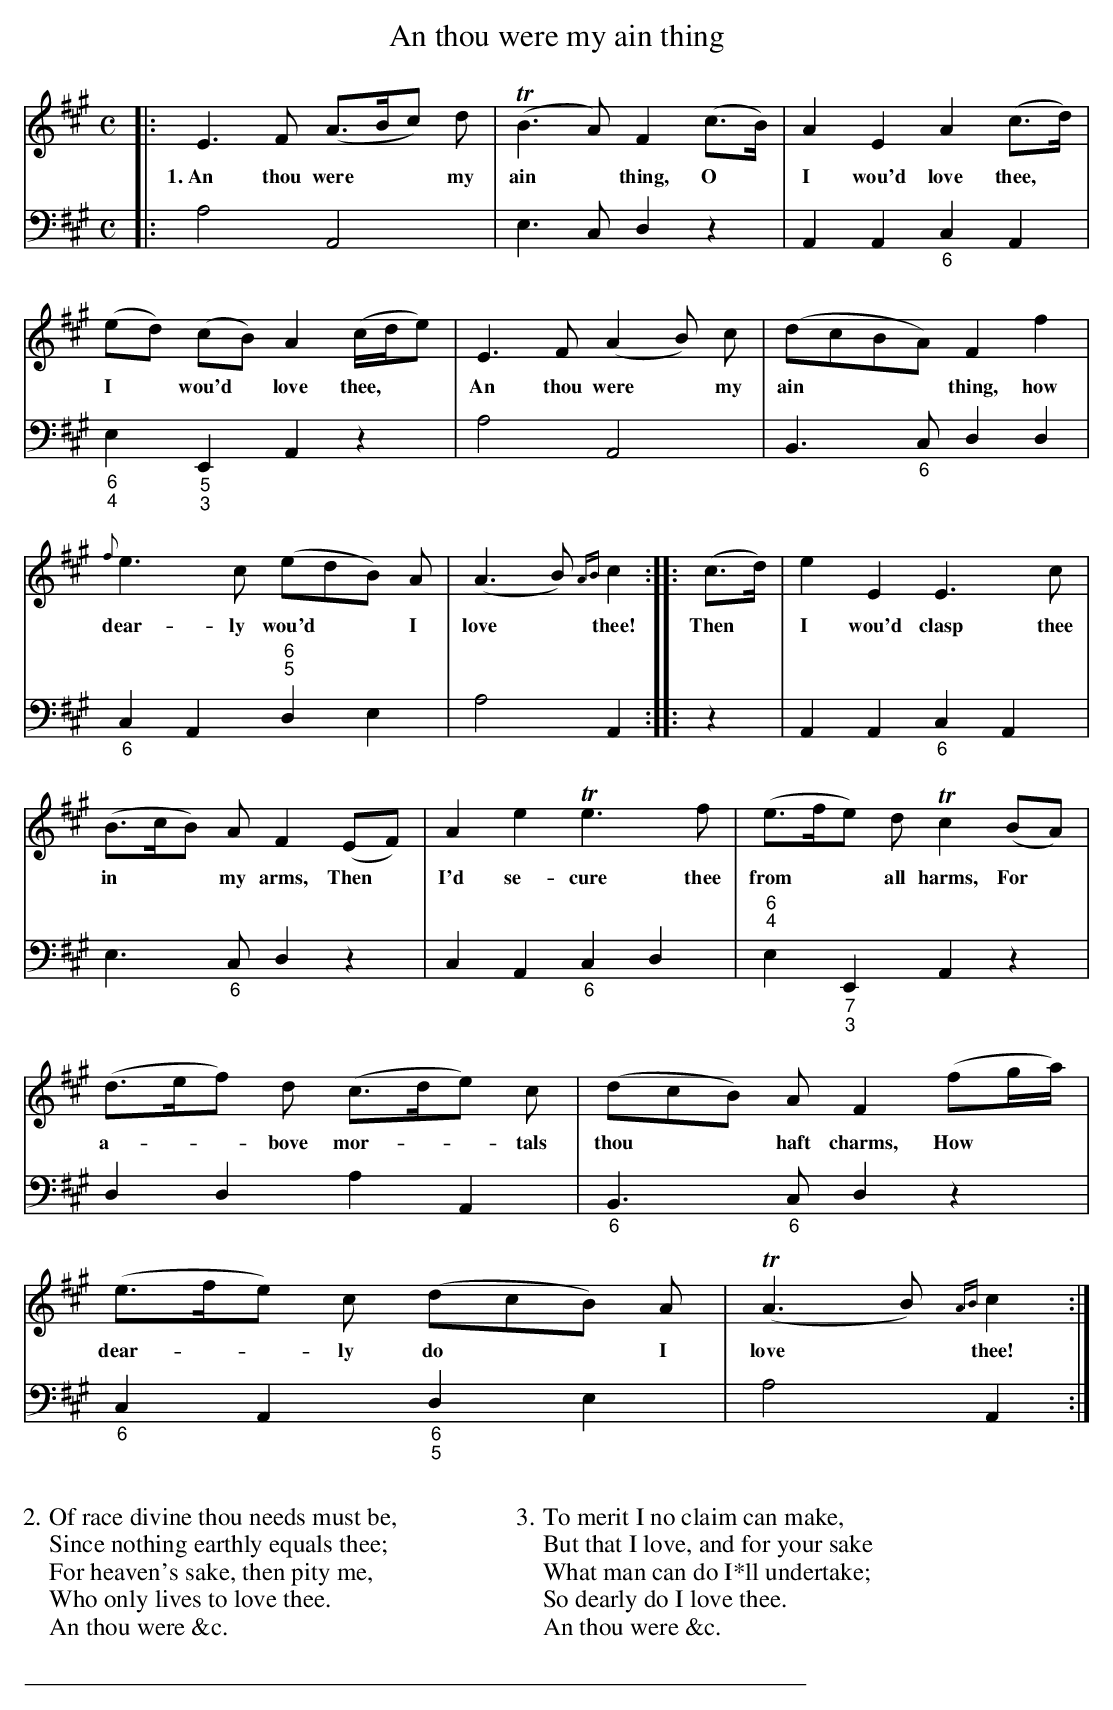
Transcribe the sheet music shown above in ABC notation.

X:1
T: An thou were my ain thing
M: C
L: 1/8
K: A
V: 1 staves=2
|:\
E3 F (A>Bc) d | (TB3 A) F2 (c>B) | A2 E2 A2 (c>d) | (ed) (cB)
w:1.~An thou were** my ain* thing, O* I wou'd love thee,* I* wou'd*
A2 (c/d/e) | E3 F (A2 B) c | (dcBA) F2 f2 | {f}e3 c (edB) A | (A3 B) {AB}c2 ::
w: love thee,** An thou were* my ain*** thing, how dear-ly wou'd** I love* thee!
(c>d) | e2 E2 E3 c | (B>cB) A F2 (EF) | A2 e2 Te3 f | (e>fe) d
w: Then* I wou'd clasp thee in** my arms, Then* I'd se-cure thee from** all
Tc2 (BA) | (d>ef) d (c>de) c | (dcB) A F2 (fg/a/) | (e>fe) c (dcB) A | (TA3 B) {AB}c2 :|
w: harms, For* a-**bove mor-**tals thou** haft charms, How** dear-**ly do** I love* thee!
V: 2 clef=bass middle=d
|:\
a4 A4 | e3 c d2 z2 | A2 A2 "_6"c2 A2 | "_6;4"e2 "_5;3"E2
A2 z2 | a4 A4 | B3 "_6"c d2 d2 | "_6"c2 A2 "6;5"d2 e2 | a4 A2 ::
z2 | A2 A2 "_6"c2 A2 | e3 "_6"c d2 z2 | c2 A2 "_6"c2 d2 | "6;4"e2 "_7;3"E2
A2 z2 | d2 d2 a2 A2 | "_6"B3 "_6"c d2 z2 | "_6"c2 A2 "_6;5"d2 e2 | a4 A2 :|
W:2. Of race divine thou needs must be,
W: Since nothing earthly equals thee;
W: For heaven's sake, then pity me,
W: Who only lives to love thee.
W:   An thou were &c.
W:
W:3. To merit I no claim can make,
W: But that I love, and for your sake
W: What man can do I*ll undertake;
W: So dearly do I love thee.
W:   An thou were &c.
W:
